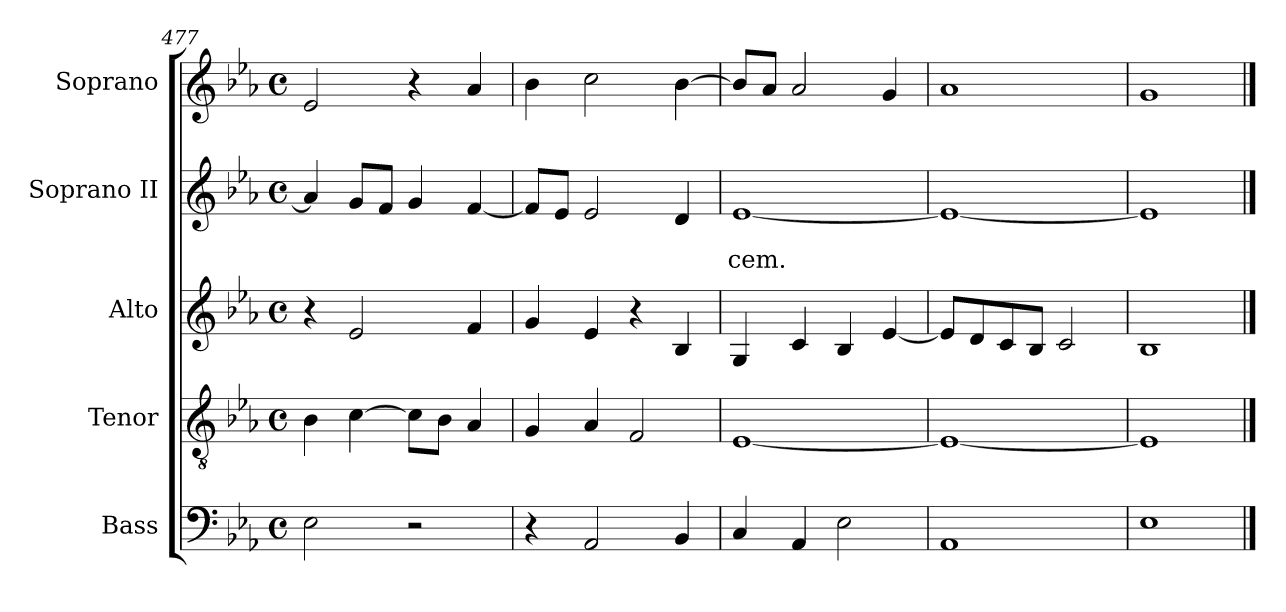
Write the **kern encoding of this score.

**kern	**kern	**kern	**kern	**text	**text	**kern
*part5	*part4	*part3	*part2	*part2	*part2	*part1
*staff5	*staff4	*staff3	*staff2	*staff2	*staff2	*staff1
*I"Bass	*I"Tenor	*I"Alto	*I"Soprano II	*	*	*I"Soprano
*I'B.	*I'T.	*I'A.	*I'S.	*	*	*I'S.
*clefF4	*clefGv2	*clefG2	*clefG2	*	*	*clefG2
*k[b-e-a-]	*k[b-e-a-]	*k[b-e-a-]	*k[b-e-a-]	*	*	*k[b-e-a-]
*E-:	*E-:	*E-:	*E-:	*	*	*E-:
*M4/4	*M4/4	*M4/4	*M4/4	*	*	*M4/4
*met(c)	*met(c)	*met(c)	*met(c)	*	*	*met(c)
=477	=477	=477	=477	=477	=477	=477
2E-\	4B-\	4r	4a-/]	.	.	2e-/
.	[>4c\	2e-/	8g/L	.	.	.
.	.	.	8f/J	.	.	.
2r	8c\L]	.	4g/	.	.	4r
.	8B-\J	.	.	.	.	.
.	4A-/	4f/	[<4f/	.	.	4a-/
!!LO:LB:g=z
=478	=478	=478	=478	=478	=478	=478
4r	4G/	4g/	8f/L]	.	.	4b-\
.	.	.	8e-/J	.	.	.
2AA-/	4A-/	4e-/	2e-/	.	.	2cc\
.	2F/	4r	.	.	.	.
4BB-/	.	4B-/	4d/	.	.	[>4b-\
=479	=479	=479	=479	=479	=479	=479
!	!	!	!	!	!LO:LY:b	!
4C/	[<1E-	4G/	[<1e-	.	-cem.	8b-/L]
.	.	.	.	.	.	8a-/J
4AA-/	.	4c/	.	.	.	2a-/
2E-\	.	4B-/	.	.	.	.
.	.	[<4e-/	.	.	.	4g/
=480	=480	=480	=480	=480	=480	=480
1AA-	1E-_	8e-/L]	1e-_	.	.	1a-
.	.	8d/	.	.	.	.
.	.	8c/	.	.	.	.
.	.	8B-/J	.	.	.	.
.	.	2c/	.	.	.	.
=481	=481	=481	=481	=481	=481	=481
1E-	1E-]	1B-	1e-]	.	.	1g
==	==	==	==	==	==	==
*-	*-	*-	*-	*-	*-	*-
